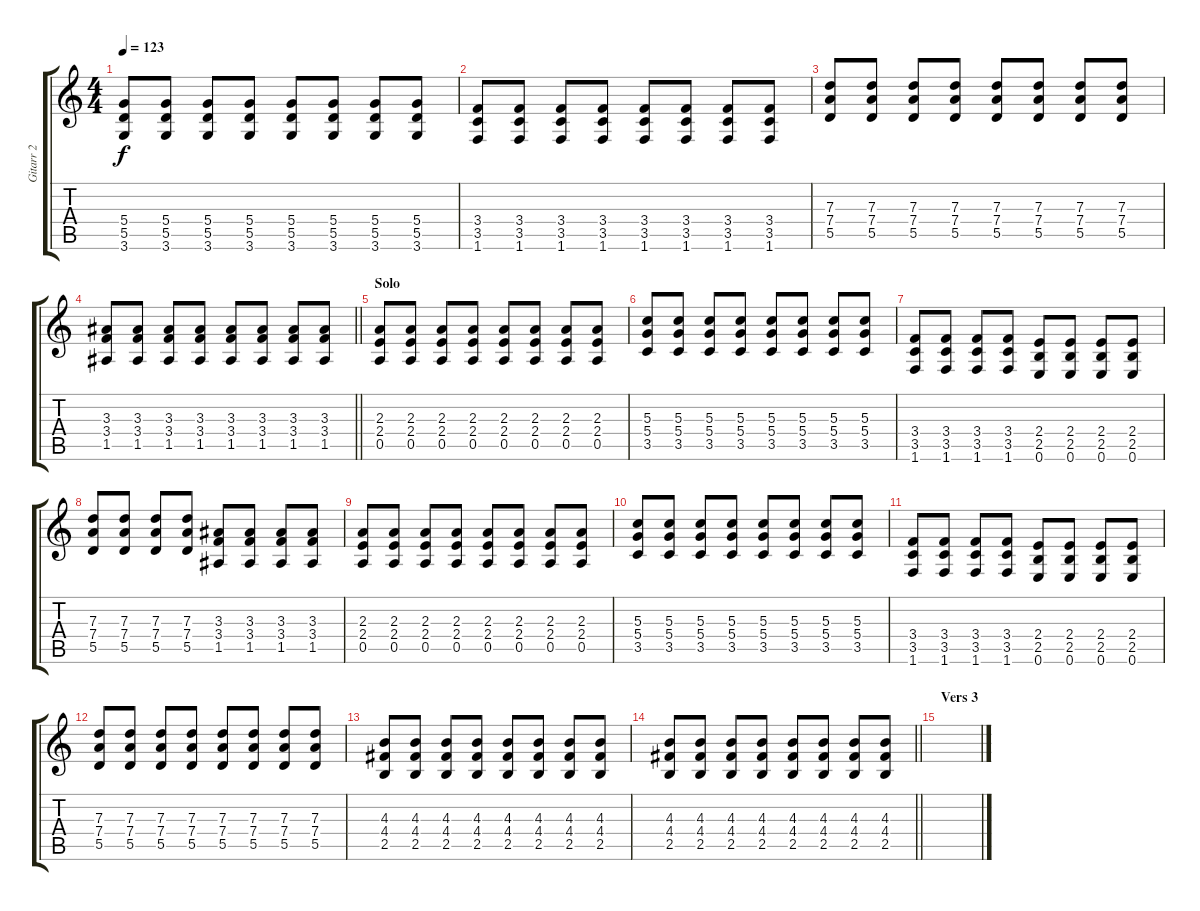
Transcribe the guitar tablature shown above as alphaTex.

\track ("Gitarr 2" "Gitarr 2") {instrument overdrivenguitar}
\staff {score tabs}
\tuning (E4 B3 G3 D3 A2 E2) {hide}
\ts (4 4)
\tempo 123
\clef g2
\ks c
(5.4 5.5 3.6).8{dy f} (5.4 5.5 3.6).8 (5.4 5.5 3.6).8 (5.4 5.5 3.6).8 (5.4 5.5 3.6).8 (5.4 5.5 3.6).8 (5.4 5.5 3.6).8 (5.4 5.5 3.6).8 |
(3.4 3.5 1.6).8 (3.4 3.5 1.6).8 (3.4 3.5 1.6).8 (3.4 3.5 1.6).8 (3.4 3.5 1.6).8 (3.4 3.5 1.6).8 (3.4 3.5 1.6).8 (3.4 3.5 1.6).8 |
(7.3 7.4 5.5).8 (7.3 7.4 5.5).8 (7.3 7.4 5.5).8 (7.3 7.4 5.5).8 (7.3 7.4 5.5).8 (7.3 7.4 5.5).8 (7.3 7.4 5.5).8 (7.3 7.4 5.5).8 |
\barLineRight lightlight
(3.3 3.4 1.5).8 (3.3 3.4 1.5).8 (3.3 3.4 1.5).8 (3.3 3.4 1.5).8 (3.3 3.4 1.5).8 (3.3 3.4 1.5).8 (3.3 3.4 1.5).8 (3.3 3.4 1.5).8 |
\section ("" "Solo")
(2.3 2.4 0.5).8 (2.3 2.4 0.5).8 (2.3 2.4 0.5).8 (2.3 2.4 0.5).8 (2.3 2.4 0.5).8 (2.3 2.4 0.5).8 (2.3 2.4 0.5).8 (2.3 2.4 0.5).8 |
(5.3 5.4 3.5).8 (5.3 5.4 3.5).8 (5.3 5.4 3.5).8 (5.3 5.4 3.5).8 (5.3 5.4 3.5).8 (5.3 5.4 3.5).8 (5.3 5.4 3.5).8 (5.3 5.4 3.5).8 |
(3.4 3.5 1.6).8 (3.4 3.5 1.6).8 (3.4 3.5 1.6).8 (3.4 3.5 1.6).8 (2.4 2.5 0.6).8 (2.4 2.5 0.6).8 (2.4 2.5 0.6).8 (2.4 2.5 0.6).8 |
(7.3 7.4 5.5).8 (7.3 7.4 5.5).8 (7.3 7.4 5.5).8 (7.3 7.4 5.5).8 (3.3 3.4 1.5).8 (3.3 3.4 1.5).8 (3.3 3.4 1.5).8 (3.3 3.4 1.5).8 |
(2.3 2.4 0.5).8 (2.3 2.4 0.5).8 (2.3 2.4 0.5).8 (2.3 2.4 0.5).8 (2.3 2.4 0.5).8 (2.3 2.4 0.5).8 (2.3 2.4 0.5).8 (2.3 2.4 0.5).8 |
(5.3 5.4 3.5).8 (5.3 5.4 3.5).8 (5.3 5.4 3.5).8 (5.3 5.4 3.5).8 (5.3 5.4 3.5).8 (5.3 5.4 3.5).8 (5.3 5.4 3.5).8 (5.3 5.4 3.5).8 |
(3.4 3.5 1.6).8 (3.4 3.5 1.6).8 (3.4 3.5 1.6).8 (3.4 3.5 1.6).8 (2.4 2.5 0.6).8 (2.4 2.5 0.6).8 (2.4 2.5 0.6).8 (2.4 2.5 0.6).8 |
(7.3 7.4 5.5).8 (7.3 7.4 5.5).8 (7.3 7.4 5.5).8 (7.3 7.4 5.5).8 (7.3 7.4 5.5).8 (7.3 7.4 5.5).8 (7.3 7.4 5.5).8 (7.3 7.4 5.5).8 |
(4.3 4.4 2.5).8 (4.3 4.4 2.5).8 (4.3 4.4 2.5).8 (4.3 4.4 2.5).8 (4.3 4.4 2.5).8 (4.3 4.4 2.5).8 (4.3 4.4 2.5).8 (4.3 4.4 2.5).8 |
\barLineRight lightlight
(4.3 4.4 2.5).8 (4.3 4.4 2.5).8 (4.3 4.4 2.5).8 (4.3 4.4 2.5).8 (4.3 4.4 2.5).8 (4.3 4.4 2.5).8 (4.3 4.4 2.5).8 (4.3 4.4 2.5).8 |
\section ("" "Vers 3")
